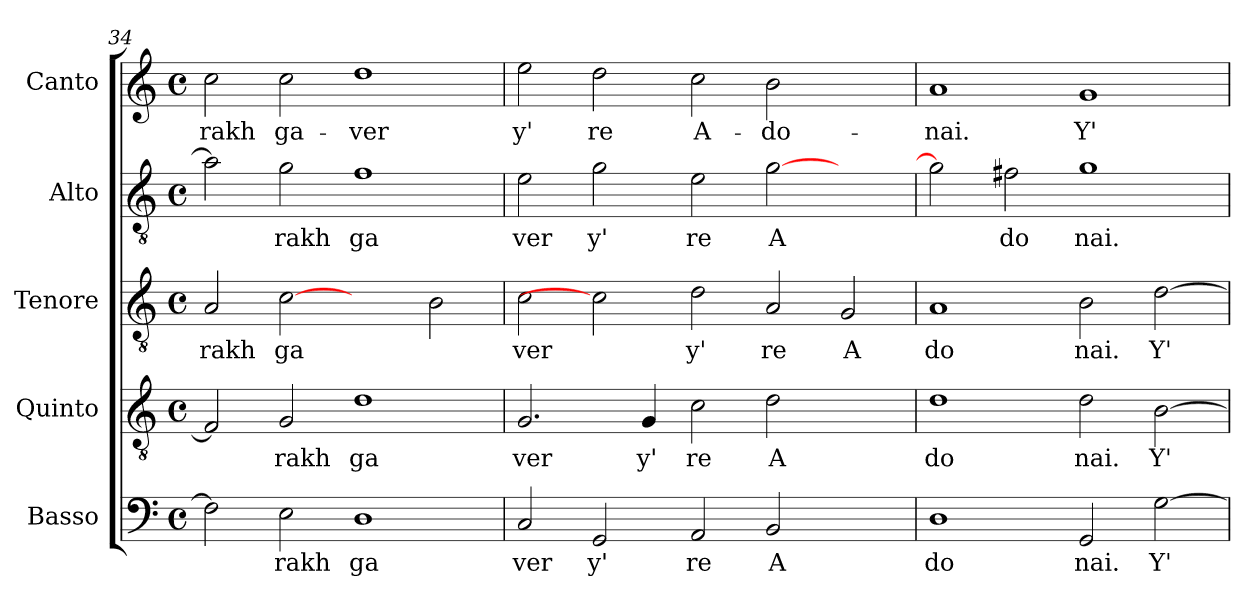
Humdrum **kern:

**kern	**text	**kern	**text	**kern	**text	**kern	**text	**kern	**text
*part5	*part5	*part4	*part4	*part3	*part3	*part2	*part2	*part1	*part1
*staff5	*staff5	*staff4	*staff4	*staff3	*staff3	*staff2	*staff2	*staff1	*staff1
*I"Basso	*	*I"Quinto	*	*I"Tenore	*	*I"Alto	*	*I"Canto	*
*clefF4	*	*clefGv2	*	*clefGv2	*	*clefGv2	*	*clefG2	*
*k[]	*	*k[]	*	*k[]	*	*k[]	*	*k[]	*
*C:	*	*C:	*	*C:	*	*C:	*	*C:	*
*M4/4	*	*M4/4	*	*M4/4	*	*M4/4	*	*M4/4	*
*met(c)	*	*met(c)	*	*met(c)	*	*met(c)	*	*met(c)	*
=34	=34	=34	=34	=34	=34	=34	=34	=34	=34
!	!LO:LY:b:cj	!	!LO:LY:b:cj	!	!LO:LY:b:cj	!	!LO:LY:b:cj	!	!LO:LY:b:cj
2F\]	.	2F/]	.	2A/	rakh	2a\]	.	2cc\	-rakh
!	!LO:LY:b:cj	!	!LO:LY:b:cj	!	!LO:LY:b:cj	!	!LO:LY:b:cj	!	!LO:LY:b:cj
2E\	rakh	2G/	rakh	[2c	ga	2g\	rakh	2cc\	ga-
!	!LO:LY:b:cj	!	!LO:LY:b:cj	!	!	!	!LO:LY:b:cj	!	!LO:LY:b:cj
1D	ga	1d	ga	2ryy	.	1f	ga	1dd	-ver
!	!	!	!	!	!LO:LY:b:cj	!	!	!	!
.	.	.	.	2B\	.	.	.	.	.
=35	=35	=35	=35	=35	=35	=35	=35	=35	=35
!	!LO:LY:b:cj	!	!LO:LY:b:cj	!	!LO:LY:b:cj	!	!LO:LY:b:cj	!	!LO:LY:b:cj
2C/	ver	2.G/	ver	2c\	ver	2e\	ver	2ee\	y'
!	!LO:LY:b:cj	!	!	!	!	!	!LO:LY:b:cj	!	!LO:LY:b:cj
2GG/	y'	.	.	2c]	.	2g\	y'	2dd\	re
!	!	!	!LO:LY:b:cj	!	!	!	!	!	!
.	.	4G/	y'	.	.	.	.	.	.
!	!LO:LY:b:cj	!	!LO:LY:b:cj	!	!LO:LY:b:cj	!	!LO:LY:b:cj	!	!LO:LY:b:cj
2AA/	re	2c\	re	2d\	y'	2e\	re	2cc\	A-
!	!LO:LY:b:cj	!	!LO:LY:b:cj	!	!LO:LY:b:cj	!	!LO:LY:b:cj	!	!LO:LY:b:cj
2BB/	A	2d\	A	2A/	re	[>2g\	A	2b\	-do-
!	!	!	!	!	!LO:LY:b:cj	!	!	!	!
2ryy	.	2ryy	.	2G/	A	2ryy	.	2ryy	.
=36	=36	=36	=36	=36	=36	=36	=36	=36	=36
!	!LO:LY:b:cj	!	!LO:LY:b:cj	!	!LO:LY:b:cj	!	!LO:LY:b:cj	!	!LO:LY:b:cj
1D	do	1d	do	1A	do	2g\]	.	1a	-nai.
!	!	!	!	!	!	!	!LO:LY:b:cj	!	!
.	.	.	.	.	.	2f#X\	do	.	.
!	!LO:LY:b:cj	!	!LO:LY:b:cj	!	!LO:LY:b:cj	!	!LO:LY:b:cj	!	!LO:LY:b:cj
2GG/	nai.	2d\	nai.	2B\	nai.	1g	nai.	1g	Y'
!	!LO:LY:b:cj	!	!LO:LY:b:cj	!	!LO:LY:b:cj	!	!	!	!
[<2G\	Y'	[<2B\	Y'	[<2d\	Y'	.	.	.	.
=	=	=	=	=	=	=	=	=	=
*-	*-	*-	*-	*-	*-	*-	*-	*-	*-
